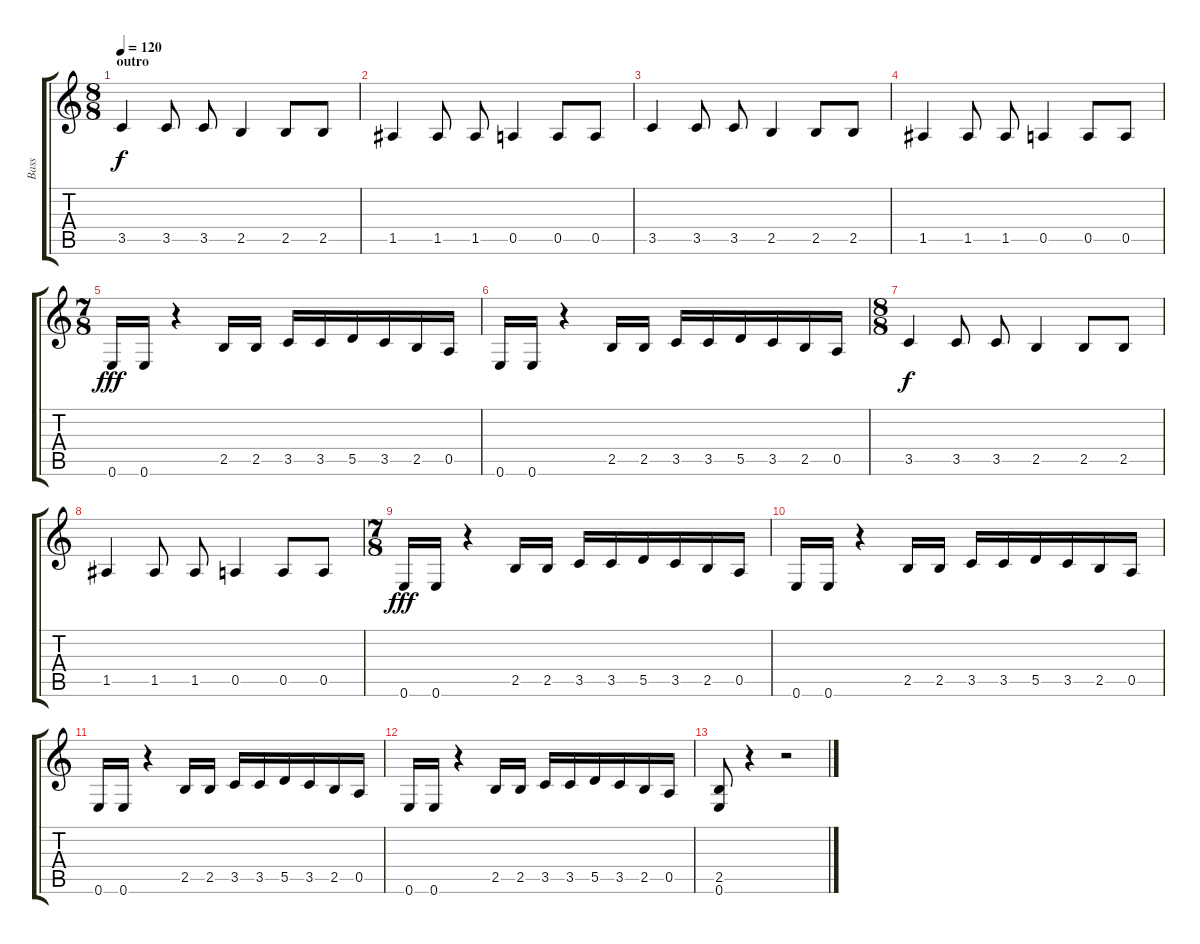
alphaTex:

\track ("Bass" "Bass") {instrument electricbassfinger}
\staff {score tabs}
\tuning (E4 B3 G3 D3 A2 E2) {hide}
\ts (8 8)
\section ("" "outro")
\tempo 120
\clef g2
\ks c
3.5.4{dy f} 3.5.8 3.5.8 2.5.4 2.5.8 2.5.8 |
1.5.4 1.5.8 1.5.8 0.5.4 0.5.8 0.5.8 |
3.5.4 3.5.8 3.5.8 2.5.4 2.5.8 2.5.8 |
1.5.4 1.5.8 1.5.8 0.5.4 0.5.8 0.5.8 |
\ts (7 8)
0.6.16{dy fff} 0.6.16 r.4 2.5.16 2.5.16 3.5.16 3.5.16 5.5.16 3.5.16 2.5.16 0.5.16 |
0.6.16 0.6.16 r.4 2.5.16 2.5.16 3.5.16 3.5.16 5.5.16 3.5.16 2.5.16 0.5.16 |
\ts (8 8)
3.5.4{dy f} 3.5.8 3.5.8 2.5.4 2.5.8 2.5.8 |
1.5.4 1.5.8 1.5.8 0.5.4 0.5.8 0.5.8 |
\ts (7 8)
0.6.16{dy fff} 0.6.16 r.4 2.5.16 2.5.16 3.5.16 3.5.16 5.5.16 3.5.16 2.5.16 0.5.16 |
0.6.16 0.6.16 r.4 2.5.16 2.5.16 3.5.16 3.5.16 5.5.16 3.5.16 2.5.16 0.5.16 |
0.6.16 0.6.16 r.4 2.5.16 2.5.16 3.5.16 3.5.16 5.5.16 3.5.16 2.5.16 0.5.16 |
0.6.16 0.6.16 r.4 2.5.16 2.5.16 3.5.16 3.5.16 5.5.16 3.5.16 2.5.16 0.5.16 |
(2.5 0.6).8 r.4 r.2
